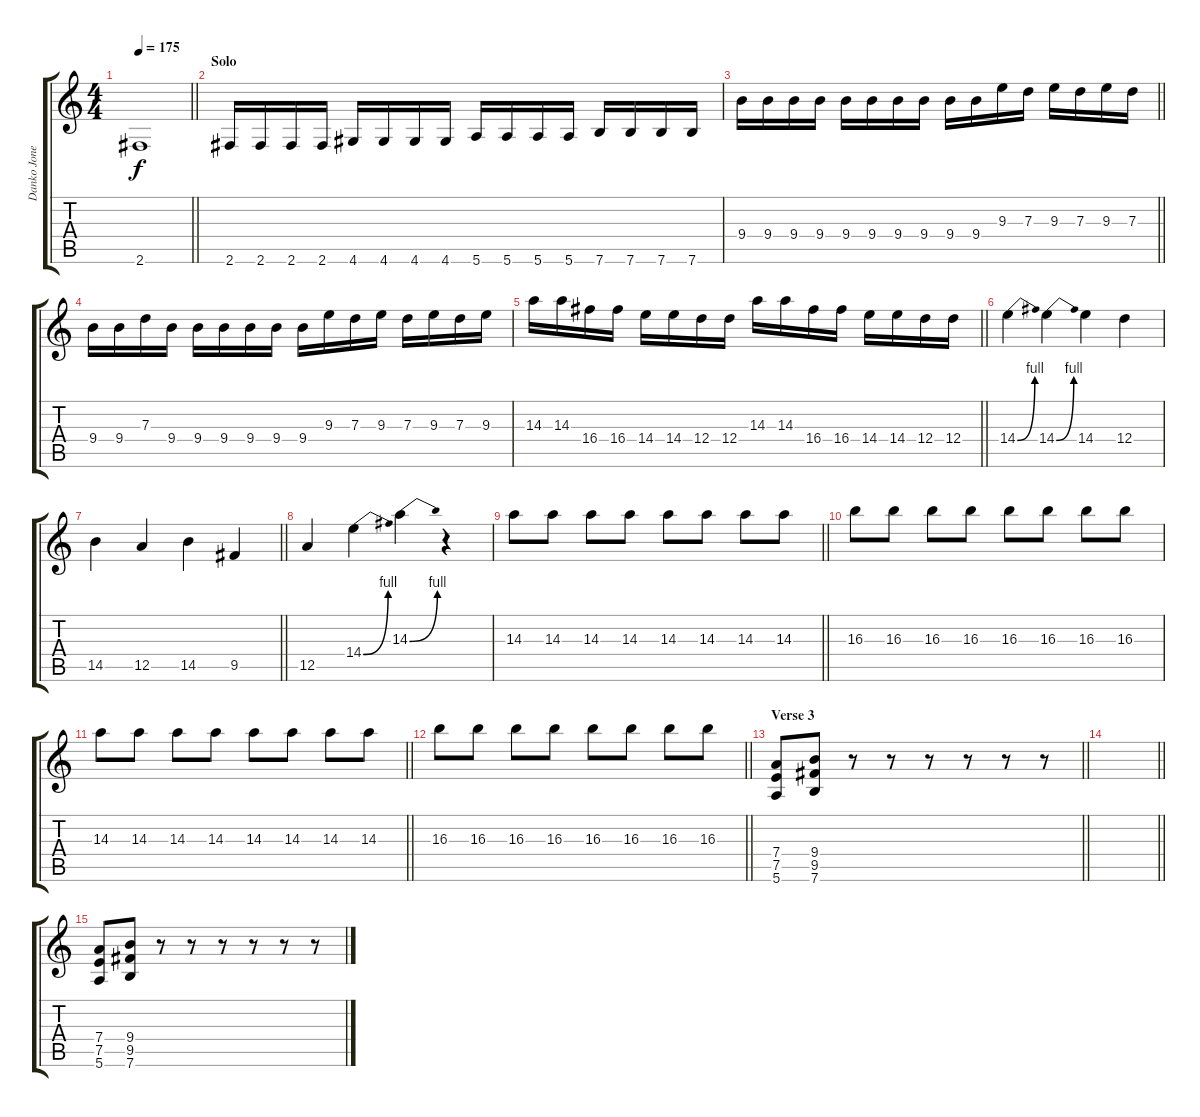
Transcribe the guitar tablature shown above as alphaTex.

\track ("Danko Jones" "Danko Jone") {instrument distortionguitar}
\staff {score tabs}
\tuning (E4 B3 G3 D3 A2 E2) {hide}
\ts (4 4)
\tempo 175
\clef g2
\barLineRight lightlight
\ks c
2.6{t}.1{dy f} |
\section ("" "Solo")
2.6.16 2.6.16 2.6.16 2.6.16 4.6.16 4.6.16 4.6.16 4.6.16 5.6.16 5.6.16 5.6.16 5.6.16 7.6.16 7.6.16 7.6.16 7.6.16 |
\barLineRight lightlight
9.4.16 9.4.16 9.4.16 9.4.16 9.4.16 9.4.16 9.4.16 9.4.16 9.4.16 9.4.16 9.3.16 7.3.16 9.3.16 7.3.16 9.3.16 7.3.16 |
\section ("" "")
9.4.16 9.4.16 7.3.16 9.4.16 9.4.16 9.4.16 9.4.16 9.4.16 9.4.16 9.3.16 7.3.16 9.3.16 7.3.16 9.3.16 7.3.16 9.3.16 |
\barLineRight lightlight
14.3.16 14.3.16 16.4.16 16.4.16 14.4.16 14.4.16 12.4.16 12.4.16 14.3.16 14.3.16 16.4.16 16.4.16 14.4.16 14.4.16 12.4.16 12.4.16 |
14.4{be (bend 0 0 60 4)}.4 14.4{be (bend 0 0 60 4)}.4 14.4.4 12.4.4 |
\barLineRight lightlight
14.5.4 12.5.4 14.5.4 9.5.4 |
12.5.4 14.4{be (bend 0 0 60 4)}.4 14.3{be (bend 0 0 60 4)}.4 r.4 |
\barLineRight lightlight
14.3.8 14.3.8 14.3.8 14.3.8 14.3.8 14.3.8 14.3.8 14.3.8 |
16.3.8 16.3.8 16.3.8 16.3.8 16.3.8 16.3.8 16.3.8 16.3.8 |
\barLineRight lightlight
14.3.8 14.3.8 14.3.8 14.3.8 14.3.8 14.3.8 14.3.8 14.3.8 |
\barLineRight lightlight
16.3.8 16.3.8 16.3.8 16.3.8 16.3.8 16.3.8 16.3.8 16.3.8 |
\section ("" "Verse 3")
\barLineRight lightlight
(7.4 7.5 5.6).8 (9.4 9.5 7.6).8 r.8 r.8 r.8 r.8 r.8 r.8 |
\barLineRight lightlight
|
\section ("" "")
(7.4 7.5 5.6).8 (9.4 9.5 7.6).8 r.8 r.8 r.8 r.8 r.8 r.8
